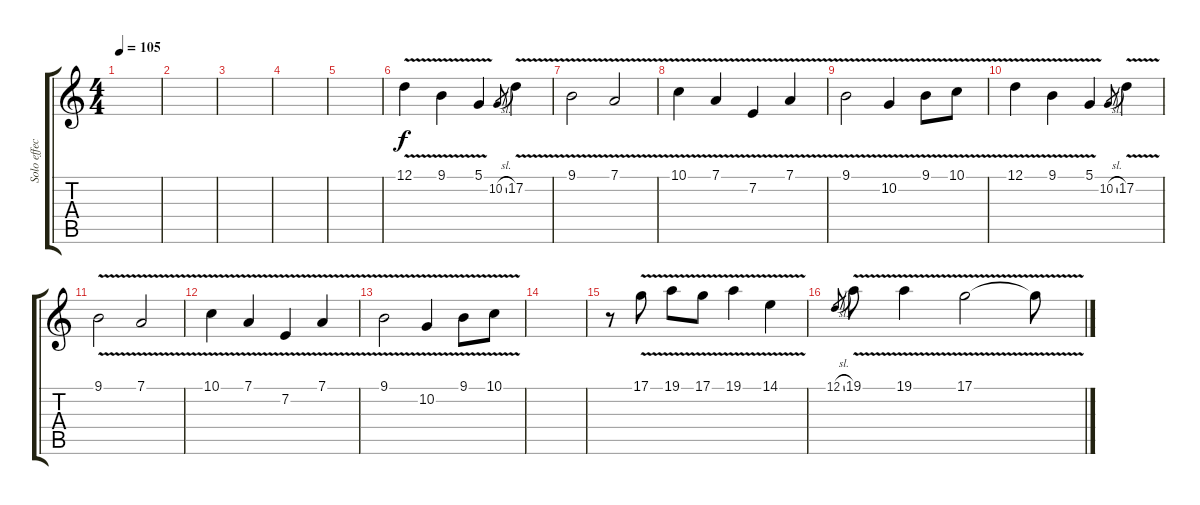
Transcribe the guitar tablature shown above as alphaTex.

\track ("Solo effects" "Solo effec") {instrument stringensemble1}
\staff {score tabs}
\tuning (D4 A3 F3 C3 G2 D2) {hide}
\ts (4 4)
\tempo 105
\clef g2
\ks c
|
|
|
|
|
12.1{v}.4 9.1{v}.4 5.1{v}.4 10.2{sl}.8{gr} 17.2{v}.4 |
9.1{v}.2 7.1{v}.2 |
10.1{v}.4 7.1{v}.4 7.2{v}.4 7.1{v}.4 |
9.1{v}.2 10.2{v}.4 9.1{v}.8 10.1{v}.8 |
12.1{v}.4 9.1{v}.4 5.1{v}.4 10.2{sl}.8{gr} 17.2{v}.4 |
9.1{v}.2 7.1{v}.2 |
10.1{v}.4 7.1{v}.4 7.2{v}.4 7.1{v}.4 |
9.1{v}.2 10.2{v}.4 9.1{v}.8 10.1{v}.8 |
|
r.8 17.1{v}.8 19.1{v}.8 17.1{v}.8 19.1{v}.4 14.1{v}.4 |
12.1{sl}.8{gr} 19.1{v}.8 19.1{v}.4 17.1{v}.2 17.1{t}.8
